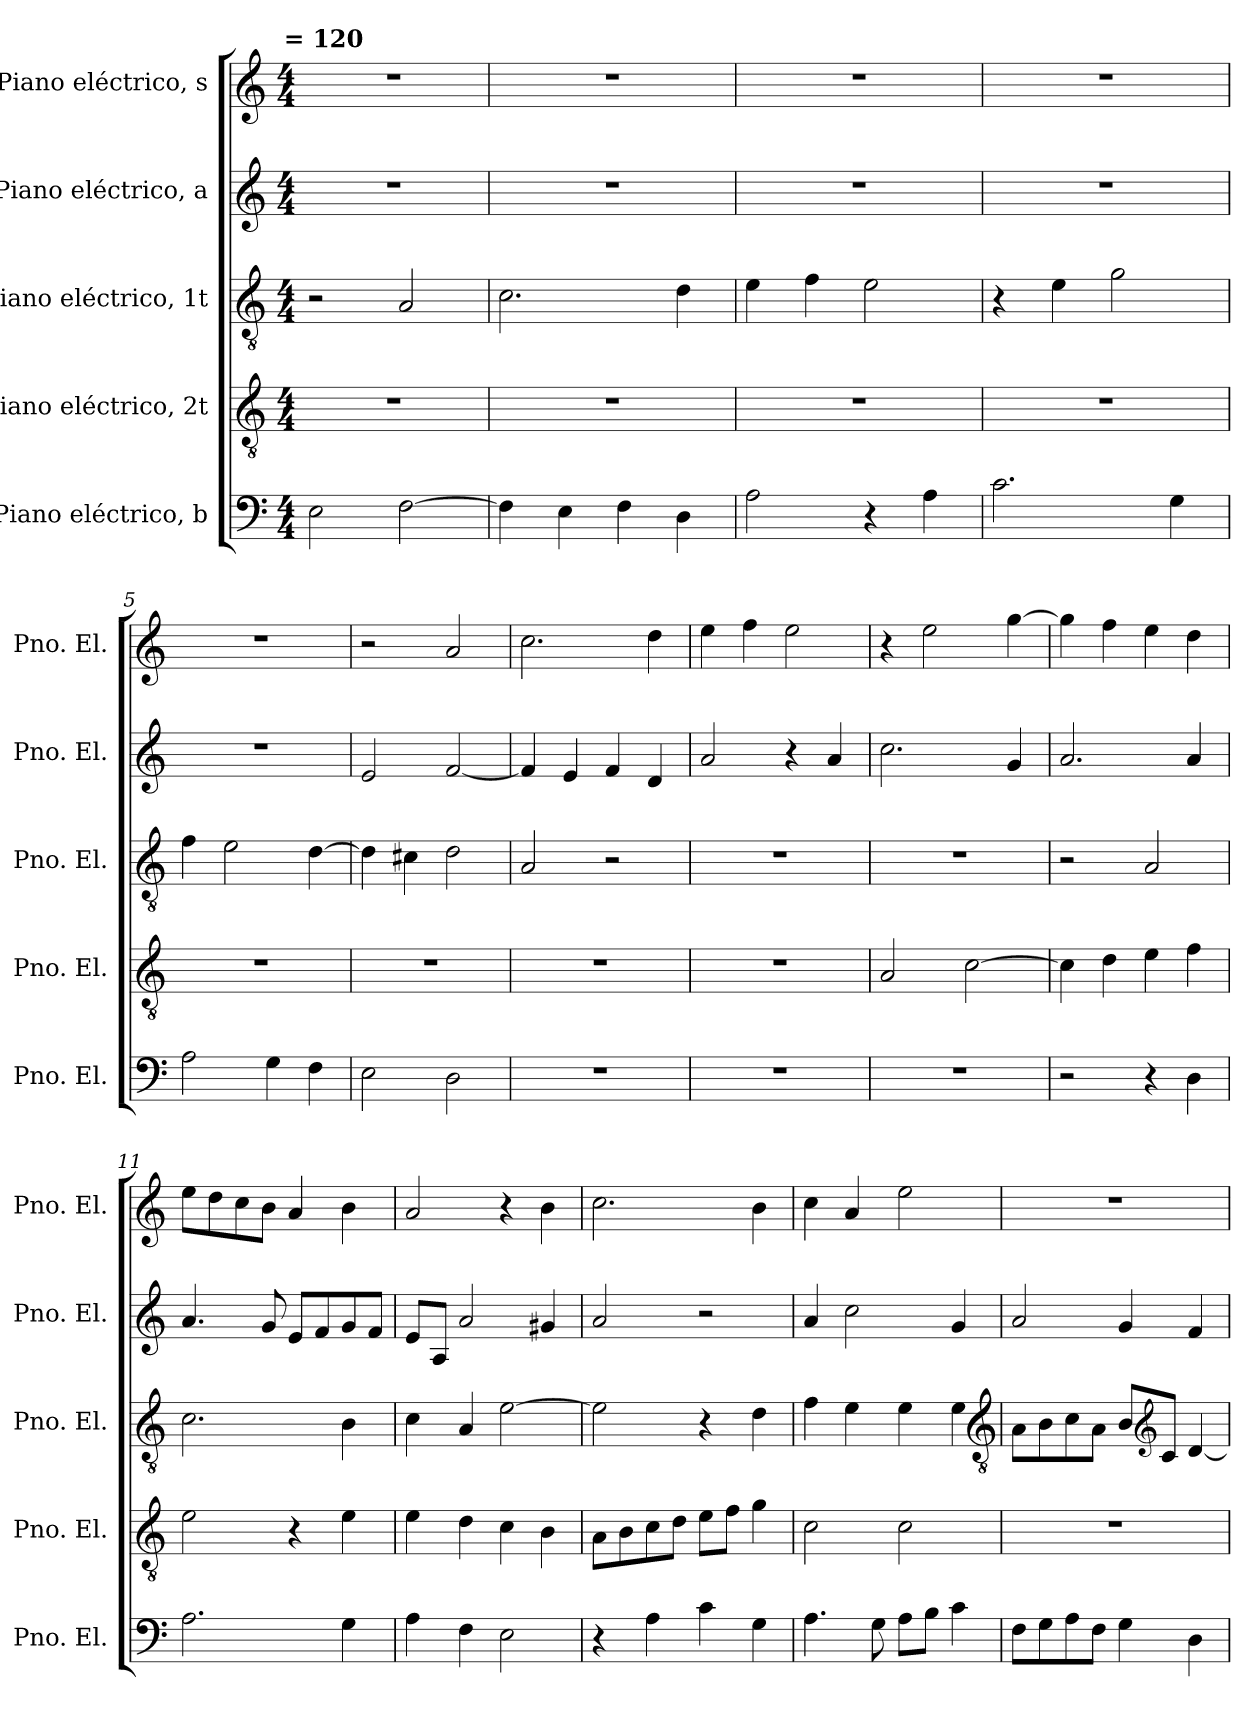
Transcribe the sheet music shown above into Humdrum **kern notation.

**kern	**kern	**kern	**kern	**kern
*part5	*part4	*part3	*part2	*part1
*staff5	*staff4	*staff3	*staff2	*staff1
*I"Piano eléctrico, b	*I"Piano eléctrico, 2t	*I"Piano eléctrico, 1t	*I"Piano eléctrico, a	*I"Piano eléctrico, s
*I'Pno. El.	*I'Pno. El.	*I'Pno. El.	*I'Pno. El.	*I'Pno. El.
*clefF4	*clefGv2	*clefGv2	*clefG2	*clefG2
*k[]	*k[]	*k[]	*k[]	*k[]
!!LO:TX:omd:t= = 120
*M4/4	*M4/4	*M4/4	*M4/4	*M4/4
*MM120	*MM120	*MM120	*MM120	*MM120
=1	=1	=1	=1	=1
2E\	1r	2r	1r	1r
[2F\	.	2A/	.	.
=2	=2	=2	=2	=2
4F\]	1r	2.c\	1r	1r
4E\	.	.	.	.
4F\	.	.	.	.
4D\	.	4d\	.	.
=3	=3	=3	=3	=3
2A\	1r	4e\	1r	1r
.	.	4f\	.	.
4r	.	2e\	.	.
4A\	.	.	.	.
=4	=4	=4	=4	=4
2.c\	1r	4r	1r	1r
.	.	4e\	.	.
.	.	2g\	.	.
4G\	.	.	.	.
=5	=5	=5	=5	=5
2A\	1r	4f\	1r	1r
.	.	2e\	.	.
4G\	.	.	.	.
4F\	.	[4d\	.	.
=6	=6	=6	=6	=6
2E\	1r	4d\]	2e/	2r
.	.	4c#X\	.	.
2D\	.	2d\	[2f/	2a/
=7	=7	=7	=7	=7
1r	1r	2A/	4f/]	2.cc\
.	.	.	4e/	.
.	.	2r	4f/	.
.	.	.	4d/	4dd\
=8	=8	=8	=8	=8
1r	1r	1r	2a/	4ee\
.	.	.	.	4ff\
.	.	.	4r	2ee\
.	.	.	4a/	.
!!LO:LB:g=z
=9	=9	=9	=9	=9
1r	2A/	1r	2.cc\	4r
.	.	.	.	2ee\
.	[2c\	.	.	.
.	.	.	4g/	[4gg\
=10	=10	=10	=10	=10
2r	4c\]	2r	2.a/	4gg\]
.	4d\	.	.	4ff\
4r	4e\	2A/	.	4ee\
4D\	4f\	.	4a/	4dd\
=11	=11	=11	=11	=11
2.A\	2e\	2.c\	4.a/	8ee\L
.	.	.	.	8dd\
.	.	.	.	8cc\
.	.	.	8g/	8b\J
.	4r	.	8e/L	4a/
.	.	.	8f/	.
4G\	4e\	4B\	8g/	4b\
.	.	.	8f/J	.
=12	=12	=12	=12	=12
4A\	4e\	4c\	8e/L	2a/
.	.	.	8A/J	.
4F\	4d\	4A/	2a/	.
2E\	4c\	[2e\	.	4r
.	4B\	.	4g#X/	4b\
=13	=13	=13	=13	=13
4r	8A\L	2e\]	2a/	2.cc\
.	8B\	.	.	.
4A\	8c\	.	.	.
.	8d\J	.	.	.
4c\	8e\L	4r	2r	.
.	8f\J	.	.	.
4G\	4g\	4d\	.	4b\
=14	=14	=14	=14	=14
4.A\	2c\	4f\	4a/	4cc\
.	.	4e\	2cc\	4a/
8G\	.	.	.	.
8A\L	2c\	4e\	.	2ee\
8B\J	.	.	.	.
4c\	.	4e\	4g/	.
*	*	*clefGv2	*	*
!!LO:PB:g=z
=15	=15	=15	=15	=15
8F\L	1r	8A\L	2a/	1r
8G\	.	8B\	.	.
8A\	.	8c\	.	.
8F\J	.	8A\J	.	.
4G\	.	8B/L	4g/	.
*	*	*clefG2	*	*
.	.	8c/J	.	.
4D\	.	[4d/	4f/	.
=	=	=	=	=
*-	*-	*-	*-	*-
